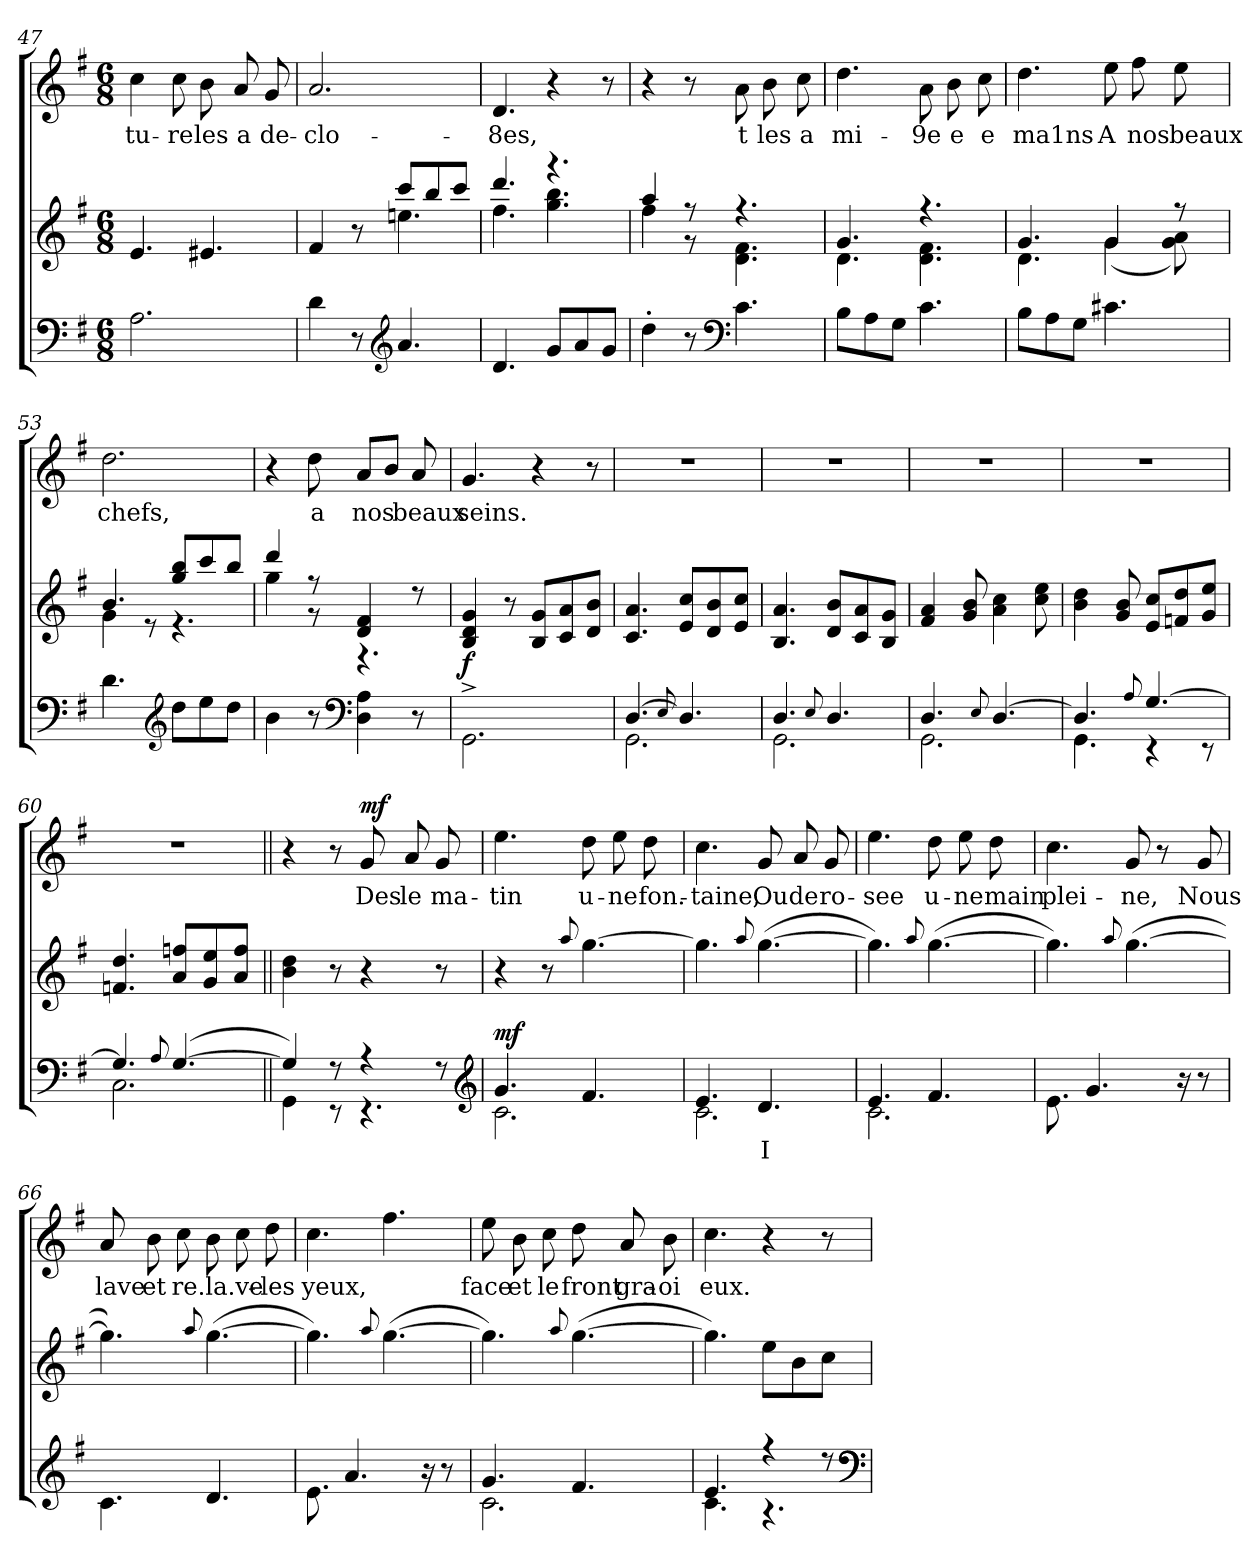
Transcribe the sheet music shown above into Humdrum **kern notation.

**kern	**text	**dynam	**kern	**kern	**text	**dynam
*part3	*part3	*part3	*part2	*part1	*part1	*part1
*staff3	*staff3	*staff3	*staff2	*staff1	*staff1	*staff1
*clefF4	*	*	*clefG2	*clefG2	*	*
*k[f#]	*	*	*k[f#]	*k[f#]	*	*
*G:	*	*	*G:	*G:	*	*
*M6/8	*	*	*M6/8	*M6/8	*	*
=47	=47	=47	=47	=47	=47	=47
2.A\	.	.	4.e/	4cc\	tu-	.
.	.	.	.	8cc\	re	.
.	.	.	4.e#X/	8b\	les	.
.	.	.	.	8a/	a	.
.	.	.	.	8g/	de-	.
=48	=48	=48	=48	=48	=48	=48
*	*	*	*^	*	*	*
4d\	.	.	4f#/	4.ryy	2.a/	clo-	.
8r	.	.	8r	.	.	.	.
*clefG2	*	*	*	*	*	*	*
4.a/	.	.	8ccc/L	4.een\	.	.	.
.	.	.	8bb/	.	.	.	.
.	.	.	8ccc/J	.	.	.	.
=49	=49	=49	=49	=49	=49	=49	=49
4.d/	.	.	4.ddd/	4.ff#\	4.d/	8es,	.
8g/L	.	.	4.r	4.gg\ 4.bb\	4r	.	.
8a/	.	.	.	.	.	.	.
8g/J	.	.	.	.	8r	.	.
!!LO:LB:g=z
=50	=50	=50	=50	=50	=50	=50	=50
4dd'\	.	.	4aa/	4ff#\	4r	.	.
8r	.	.	8r	8r	8r	.	.
*clefF4	*	*	*	*	*	*	*
4.c\	.	.	4.r	4.d\ 4.f#\	8a\	-t	.
.	.	.	.	.	8b\	les	.
.	.	.	.	.	8cc\	a	.
=51	=51	=51	=51	=51	=51	=51	=51
8B\L	.	.	4.g/	4.d\	4.dd\	mi-	.
8A\	.	.	.	.	.	.	.
8G\J	.	.	.	.	.	.	.
4.c\	.	.	4.r	4.d\ 4.f#\	8a\	9e	.
.	.	.	.	.	8b\	e	.
.	.	.	.	.	8cc\	e	.
=52	=52	=52	=52	=52	=52	=52	=52
8B\L	.	.	4.g/	4.d\	4.dd\	ma1ns	.
8A\	.	.	.	.	.	.	.
8G\J	.	.	.	.	.	.	.
4.c#X\	.	.	4g/	(4g\	8ee\	A	.
.	.	.	.	.	8ff#\	nos	.
.	.	.	8r	8g\ 8a\)	8ee\	beaux	.
=53	=53	=53	=53	=53	=53	=53	=53
4.d\	.	.	4.b/	4g\	2.dd\	chefs,	.
.	.	.	.	8r	.	.	.
*clefG2	*	*	*	*	*	*	*
8dd\L	.	.	8gg/ 8bb/L	4.r	.	.	.
8ee\	.	.	8ccc/	.	.	.	.
8dd\J	.	.	8bb/J	.	.	.	.
!!LO:PB:g=z
=54	=54	=54	=54	=54	=54	=54	=54
4b\	.	.	4ddd/	4gg\	4r	.	.
8r	.	.	8r	8r	8dd\	a	.
*clefF4	*	*	*	*	*	*	*
4D\ 4A\	.	.	4d/ 4f#/	4.r	8a/L	nos	.
.	.	.	.	.	8b/J	.	.
8r	.	.	8r	.	8a/	beaux	.
*	*	*	*v	*v	*	*	*
=55	=55	=55	=55	=55	=55	=55
2.GG^\	.	f	4B/ 4d/ 4g/	4.g/	seins.	.
.	.	.	8r	.	.	.
.	.	.	8B/ 8g/L	4r	.	.
.	.	.	8c/ 8a/	.	.	.
.	.	.	8d/ 8b/J	8r	.	.
=56	=56	=56	=56	=56	=56	=56
*^	*	*	*	*	*	*
[4.D/	2.GG\	.	.	4.c/ 4.a/	2.r	.	.
8qqE/	.	.	.	.	.	.	.
4.D/]	.	.	.	8e/ 8cc/L	.	.	.
.	.	.	.	8d/ 8b/	.	.	.
.	.	.	.	8e/ 8cc/J	.	.	.
=57	=57	=57	=57	=57	=57	=57	=57
4.D/	2.GG\	.	.	4.B/ 4.a/	2.r	.	.
8qqE/	.	.	.	.	.	.	.
4.D/	.	.	.	8d/ 8b/L	.	.	.
.	.	.	.	8c/ 8a/	.	.	.
.	.	.	.	8B/ 8g/J	.	.	.
=58	=58	=58	=58	=58	=58	=58	=58
4.D/	2.GG\	.	.	4f#/ 4a/	2.r	.	.
.	.	.	.	8g/ 8b/	.	.	.
8qqE/	.	.	.	.	.	.	.
[4.D/	.	.	.	4a\ 4cc\	.	.	.
.	.	.	.	8cc\ 8ee\	.	.	.
!!LO:LB:g=z
=59	=59	=59	=59	=59	=59	=59	=59
4.D/]	4.GG\	.	.	4b\ 4dd\	2.r	.	.
.	.	.	.	8g/ 8b/	.	.	.
8qqA/	.	.	.	.	.	.	.
[4.G/	4r	.	.	8e/ 8cc/L	.	.	.
.	.	.	.	8fn/ 8dd/	.	.	.
.	8r	.	.	8g/ 8ee/J	.	.	.
=60	=60	=60	=60	=60	=60	=60	=60
4.G/]	2.C\	.	.	4.fn/ 4.dd/	2.r	.	.
8qqA/	.	.	.	.	.	.	.
([4.G/	.	.	.	8a/ 8ffn/L	.	.	.
.	.	.	.	8g/ 8ee/	.	.	.
.	.	.	.	8a/ 8ff/J	.	.	.
=61||	=61||	=61||	=61||	=61||	=61||	=61||	=61||
4G/])	4GG\	.	.	4b\ 4dd\	4r	.	.
8r	8r	.	.	8r	8r	.	.
4r	4.r	.	.	4r	8g/	Des	mf
.	.	.	.	.	8a/	le	.
8r	.	.	.	8r	8g/	ma-	.
*clefG2	*	*	*	*	*	*	*
=62	=62	=62	=62	=62	=62	=62	=62
4.g/	2.c\	.	mf	4r	4.ee\	tin	.
.	.	.	.	8r	.	.	.
.	.	.	.	8qqaa/	.	.	.
4.f#/	.	.	.	[4.gg\	8dd\	u-	.
.	.	.	.	.	8ee\	ne	.
.	.	.	.	.	8dd\	fon.-	.
!!LO:LB:g=z
=63	=63	=63	=63	=63	=63	=63	=63
4.e/	2.c\	.	.	4.gg\]	4.cc\	taine,	.
.	.	.	.	8qqaa/	.	.	.
4.d/	.	I	.	([4.gg\	8g/	Ou	.
.	.	.	.	.	8a/	de	.
.	.	.	.	.	8g/	ro-	.
=64	=64	=64	=64	=64	=64	=64	=64
4.e/	2.c\	.	.	4.gg\])	4.ee\	see	.
.	.	.	.	8qqaa/	.	.	.
4.f#/	.	.	.	([4.gg\	8dd\	u-	.
.	.	.	.	.	8ee\	ne	.
.	.	.	.	.	8dd\	main	.
*v	*v	*	*	*	*	*	*
=65	=65	=65	=65	=65	=65	=65
8.e\	.	.	4.gg\])	4.cc\	plei-	.
4.g/	.	.	.	.	.	.
.	.	.	8qqaa/	.	.	.
.	.	.	([4.gg\	8g/	ne,	.
.	.	.	.	8r	.	.
16r	.	.	.	.	.	.
8r	.	.	.	8g/	Nous	.
=66	=66	=66	=66	=66	=66	=66
4.c\	.	.	4.gg\])	8a/	lave	.
.	.	.	.	8b\	et	.
.	.	.	.	8cc\	re.la.ve-	.
.	.	.	8qqaa/	.	.	.
4.d/	.	.	([4.gg\	8b\	.	.
.	.	.	.	8cc\	.	.
.	.	.	.	8dd\	les	.
!!LO:LB:g=z
=67	=67	=67	=67	=67	=67	=67
8.e\	.	.	4.gg\])	4.cc\	yeux,	.
4.a/	.	.	.	.	.	.
.	.	.	8qqaa/	.	.	.
.	.	.	([4.gg\	4.ff#\	.	.
16r	.	.	.	.	.	.
8r	.	.	.	.	.	.
=68	=68	=68	=68	=68	=68	=68
*^	*	*	*	*	*	*
4.g/	2.c\	.	.	4.gg\])	8ee\	face	.
.	.	.	.	.	8b\	et	.
.	.	.	.	.	8cc\	le	.
.	.	.	.	8qqaa/	.	.	.
4.f#/	.	.	.	([4.gg\	8dd\	front	.
.	.	.	.	.	8a/	gra-	.
.	.	.	.	.	8b\	oi	.
=69	=69	=69	=69	=69	=69	=69	=69
4.e/	4.c\	.	.	4.gg\])	4.cc\	eux.	.
4r	4.r	.	.	8ee\L	4r	.	.
.	.	.	.	8b\	.	.	.
8r	.	.	.	8cc\J	8r	.	.
*v	*v	*	*	*	*	*	*
*clefF4	*	*	*	*	*	*
=	=	=	=	=	=	=
*-	*-	*-	*-	*-	*-	*-
